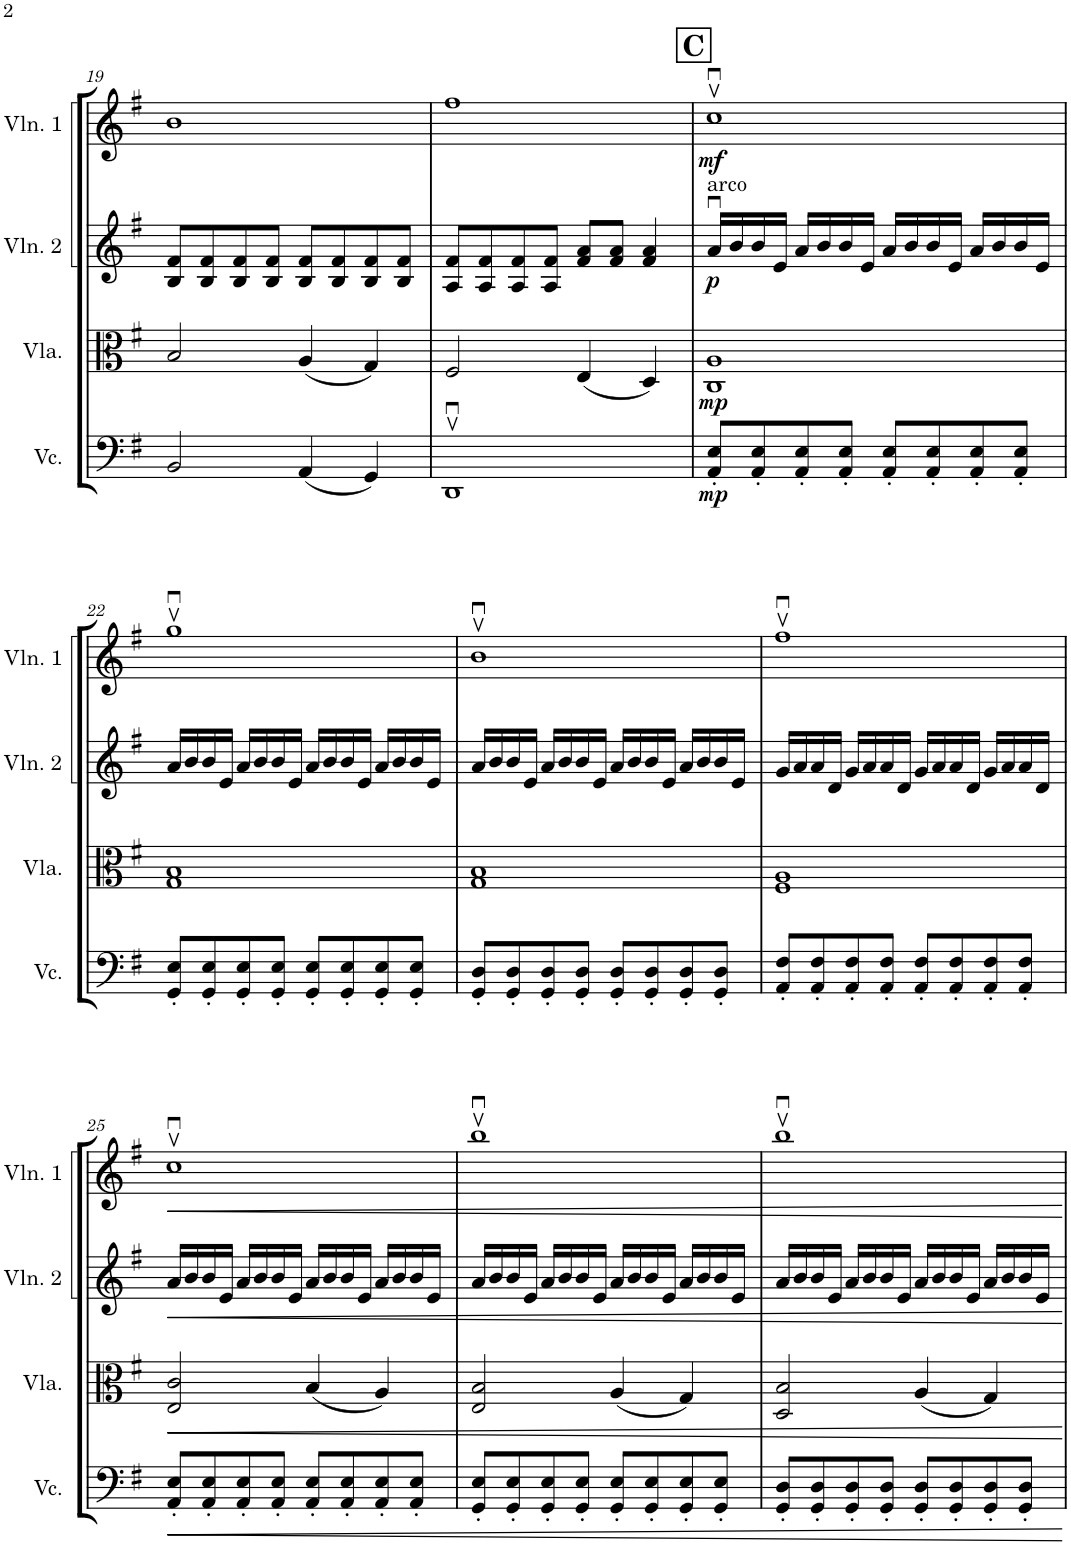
**kern	**dynam	**kern	**dynam	**kern	**dynam	**kern	**dynam
*part4	*part4	*part3	*part3	*part2	*part2	*part1	*part1
*staff4	*staff4	*staff3	*staff3	*staff2	*staff2	*staff1	*staff1
*I"Violoncello	*	*I"Viola	*	*I"Violin 2	*	*I"Violin 1	*
*I'Vc.	*	*I'Vla.	*	*I'Vln. 2	*	*I'Vln. 1	*
!!LO:PB:g=z
*clefF4	*	*clefC3	*	*clefG2	*	*clefG2	*
*k[f#]	*	*k[f#]	*	*k[f#]	*	*k[f#]	*
*M4/4	*	*M4/4	*	*M4/4	*	*M4/4	*
=19	=19	=19	=19	=19	=19	=19	=19
2BB/	.	2B/	.	8B/ 8f#/L	.	1b	.
.	.	.	.	8B/ 8f#/	.	.	.
.	.	.	.	8B/ 8f#/	.	.	.
.	.	.	.	8B/ 8f#/J	.	.	.
(4AA/	.	(4A/	.	8B/ 8f#/L	.	.	.
.	.	.	.	8B/ 8f#/	.	.	.
4GG/)	.	4G/)	.	8B/ 8f#/	.	.	.
.	.	.	.	8B/ 8f#/J	.	.	.
=20	=20	=20	=20	=20	=20	=20	=20
1DDvu	.	2F#/	.	8A/ 8f#/L	.	1ff#	.
.	.	.	.	8A/ 8f#/	.	.	.
.	.	.	.	8A/ 8f#/	.	.	.
.	.	.	.	8A/ 8f#/J	.	.	.
.	.	(4E/	.	8f#/ 8a/L	.	.	.
.	.	.	.	8f#/ 8a/J	.	.	.
.	.	4D/)	.	4f#/ 4a/	.	.	.
!!LO:REH:place=s1:a:B:cj:fs=14:t=C
=21	=21	=21	=21	=21	=21	=21	=21
!	!	!	!	!LO:TX:a:t=arco	!	!	!
!	!LO:DY:b	!	!LO:DY:b	!	!LO:DY:b	!	!LO:DY:b
8AA/' 8E/'L	mp	1C 1A	mp	16au/LL	p	1ccvu	mf
.	.	.	.	16b/	.	.	.
8AA/' 8E/'	.	.	.	16b/	.	.	.
.	.	.	.	16e/JJ	.	.	.
8AA/' 8E/'	.	.	.	16a/LL	.	.	.
.	.	.	.	16b/	.	.	.
8AA/' 8E/'J	.	.	.	16b/	.	.	.
.	.	.	.	16e/JJ	.	.	.
8AA/' 8E/'L	.	.	.	16a/LL	.	.	.
.	.	.	.	16b/	.	.	.
8AA/' 8E/'	.	.	.	16b/	.	.	.
.	.	.	.	16e/JJ	.	.	.
8AA/' 8E/'	.	.	.	16a/LL	.	.	.
.	.	.	.	16b/	.	.	.
8AA/' 8E/'J	.	.	.	16b/	.	.	.
.	.	.	.	16e/JJ	.	.	.
!!LO:LB:g=z
=22	=22	=22	=22	=22	=22	=22	=22
8GG/' 8E/'L	.	1G 1B	.	16a/LL	.	1ggvu	.
.	.	.	.	16b/	.	.	.
8GG/' 8E/'	.	.	.	16b/	.	.	.
.	.	.	.	16e/JJ	.	.	.
8GG/' 8E/'	.	.	.	16a/LL	.	.	.
.	.	.	.	16b/	.	.	.
8GG/' 8E/'J	.	.	.	16b/	.	.	.
.	.	.	.	16e/JJ	.	.	.
8GG/' 8E/'L	.	.	.	16a/LL	.	.	.
.	.	.	.	16b/	.	.	.
8GG/' 8E/'	.	.	.	16b/	.	.	.
.	.	.	.	16e/JJ	.	.	.
8GG/' 8E/'	.	.	.	16a/LL	.	.	.
.	.	.	.	16b/	.	.	.
8GG/' 8E/'J	.	.	.	16b/	.	.	.
.	.	.	.	16e/JJ	.	.	.
=23	=23	=23	=23	=23	=23	=23	=23
8GG/' 8D/'L	.	1G 1B	.	16a/LL	.	1bvu	.
.	.	.	.	16b/	.	.	.
8GG/' 8D/'	.	.	.	16b/	.	.	.
.	.	.	.	16e/JJ	.	.	.
8GG/' 8D/'	.	.	.	16a/LL	.	.	.
.	.	.	.	16b/	.	.	.
8GG/' 8D/'J	.	.	.	16b/	.	.	.
.	.	.	.	16e/JJ	.	.	.
8GG/' 8D/'L	.	.	.	16a/LL	.	.	.
.	.	.	.	16b/	.	.	.
8GG/' 8D/'	.	.	.	16b/	.	.	.
.	.	.	.	16e/JJ	.	.	.
8GG/' 8D/'	.	.	.	16a/LL	.	.	.
.	.	.	.	16b/	.	.	.
8GG/' 8D/'J	.	.	.	16b/	.	.	.
.	.	.	.	16e/JJ	.	.	.
=24	=24	=24	=24	=24	=24	=24	=24
8AA/' 8F#/'L	.	1F# 1A	.	16g/LL	.	1ff#vu	.
.	.	.	.	16a/	.	.	.
8AA/' 8F#/'	.	.	.	16a/	.	.	.
.	.	.	.	16d/JJ	.	.	.
8AA/' 8F#/'	.	.	.	16g/LL	.	.	.
.	.	.	.	16a/	.	.	.
8AA/' 8F#/'J	.	.	.	16a/	.	.	.
.	.	.	.	16d/JJ	.	.	.
8AA/' 8F#/'L	.	.	.	16g/LL	.	.	.
.	.	.	.	16a/	.	.	.
8AA/' 8F#/'	.	.	.	16a/	.	.	.
.	.	.	.	16d/JJ	.	.	.
8AA/' 8F#/'	.	.	.	16g/LL	.	.	.
.	.	.	.	16a/	.	.	.
8AA/' 8F#/'J	.	.	.	16a/	.	.	.
.	.	.	.	16d/JJ	.	.	.
!!LO:LB:g=z
=25	=25	=25	=25	=25	=25	=25	=25
8AA/' 8E/'L	.	2E/ 2c/	.	16a/LL	.	1ccvu	.
.	.	.	.	16b/	.	.	.
8AA/' 8E/'	.	.	.	16b/	.	.	.
.	.	.	.	16e/JJ	.	.	.
8AA/' 8E/'	.	.	.	16a/LL	.	.	.
.	.	.	.	16b/	.	.	.
8AA/' 8E/'J	.	.	.	16b/	.	.	.
.	.	.	.	16e/JJ	.	.	.
8AA/' 8E/'L	.	(4B/	.	16a/LL	.	.	.
.	.	.	.	16b/	.	.	.
8AA/' 8E/'	.	.	.	16b/	.	.	.
.	.	.	.	16e/JJ	.	.	.
8AA/' 8E/'	.	4A/)	.	16a/LL	.	.	.
.	.	.	.	16b/	.	.	.
8AA/' 8E/'J	.	.	.	16b/	.	.	.
.	.	.	.	16e/JJ	.	.	.
=26	=26	=26	=26	=26	=26	=26	=26
8GG/' 8E/'L	.	2E/ 2B/	.	16a/LL	.	1bbvu	.
.	.	.	.	16b/	.	.	.
8GG/' 8E/'	.	.	.	16b/	.	.	.
.	.	.	.	16e/JJ	.	.	.
8GG/' 8E/'	.	.	.	16a/LL	.	.	.
.	.	.	.	16b/	.	.	.
8GG/' 8E/'J	.	.	.	16b/	.	.	.
.	.	.	.	16e/JJ	.	.	.
8GG/' 8E/'L	.	(4A/	.	16a/LL	.	.	.
.	.	.	.	16b/	.	.	.
8GG/' 8E/'	.	.	.	16b/	.	.	.
.	.	.	.	16e/JJ	.	.	.
8GG/' 8E/'	.	4G/)	.	16a/LL	.	.	.
.	.	.	.	16b/	.	.	.
8GG/' 8E/'J	.	.	.	16b/	.	.	.
.	.	.	.	16e/JJ	.	.	.
=27	=27	=27	=27	=27	=27	=27	=27
8GG/' 8D/'L	.	2D/ 2B/	.	16a/LL	.	1bbvu	.
.	.	.	.	16b/	.	.	.
8GG/' 8D/'	.	.	.	16b/	.	.	.
.	.	.	.	16e/JJ	.	.	.
8GG/' 8D/'	.	.	.	16a/LL	.	.	.
.	.	.	.	16b/	.	.	.
8GG/' 8D/'J	.	.	.	16b/	.	.	.
.	.	.	.	16e/JJ	.	.	.
8GG/' 8D/'L	.	(4A/	.	16a/LL	.	.	.
.	.	.	.	16b/	.	.	.
8GG/' 8D/'	.	.	.	16b/	.	.	.
.	.	.	.	16e/JJ	.	.	.
8GG/' 8D/'	.	4G/)	.	16a/LL	.	.	.
.	.	.	.	16b/	.	.	.
8GG/' 8D/'J	.	.	.	16b/	.	.	.
.	.	.	.	16e/JJ	.	.	.
=	=	=	=	=	=	=	=
*-	*-	*-	*-	*-	*-	*-	*-
